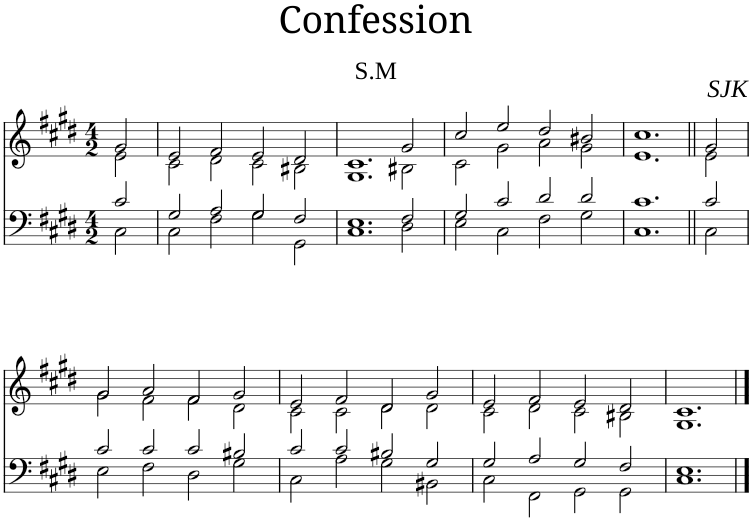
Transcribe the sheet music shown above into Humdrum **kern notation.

**kern	**kern
*part1	*part1
*staff2	*staff1
*I"Piano	*
*I'Pno	*
*clefF4	*clefG2
*k[f#c#g#d#]	*k[f#c#g#d#]
*M4/2	*M4/2
=1	=1
*^	*^
2c#/	2C#\	2g#/	2e\
=2	=2	=2	=2
2G#/	2C#\	2e/	2c#\
2A/	2F#\	2f#/	2d#\
2G#/	2G#\	2e/	2c#\
2F#/	2GG#\	2d#/	2B#X\
=3	=3	=3	=3
1.E	1.C#	1.c#	1.G#
2F#/	2D#\	2g#/	2B#X\
=4	=4	=4	=4
2G#/	2E\	2cc#/	2c#\
2c#/	2C#\	2ee/	2g#\
2d#/	2F#\	2dd#/	2a\
2d#/	2G#\	2b#X/	2g#\
=5	=5	=5	=5
1.c#	1.C#	1.cc#	1.e
=6||	=6||	=6||	=6||
2c#/	2C#\	2g#/	2e\
!!LO:LB:g=z	!!
=7	=7	=7	=7
2c#/	2E\	2g#/	2g#\
2c#/	2F#\	2a/	2f#\
2c#/	2D#\	2f#/	2f#\
2B#X/	2G#\	2g#/	2d#\
=8	=8	=8	=8
2c#/	2C#\	2e/	2c#\
2c#/	2A\	2f#/	2c#\
2B#X/	2G#\	2d#/	2d#\
2G#/	2BB#X\	2g#/	2d#\
=9	=9	=9	=9
2G#/	2C#\	2e/	2c#\
2A/	2FF#\	2f#/	2d#\
2G#/	2GG#\	2e/	2c#\
2F#/	2GG#\	2d#/	2B#X\
=10	=10	=10	=10
1.E	1.C#	1.c#	1.G#
*v	*v	*	*
*	*v	*v
==	==
*-	*-
